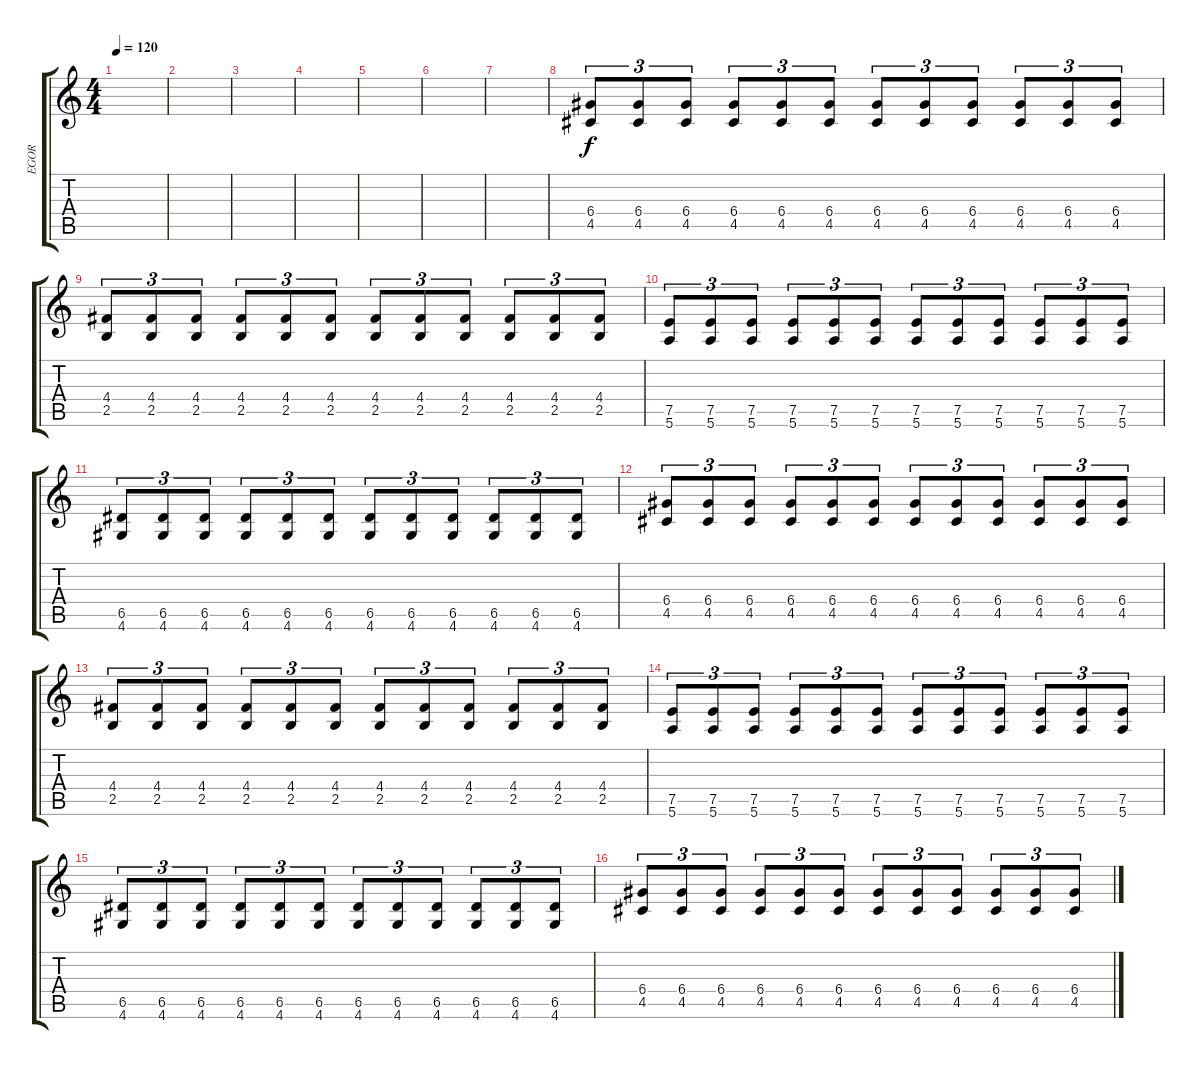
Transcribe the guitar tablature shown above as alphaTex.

\track ("EGOR" "EGOR") {instrument acousticguitarsteel}
\staff {score tabs}
\tuning (E4 B3 G3 D3 A2 E2) {hide}
\ts (4 4)
\tempo 120
\clef g2
\ks c
|
|
|
|
|
|
|
(6.4 4.5).8{tu (3 2)} (6.4 4.5).8{tu (3 2)} (6.4 4.5).8{tu (3 2)} (6.4 4.5).8{tu (3 2)} (6.4 4.5).8{tu (3 2)} (6.4 4.5).8{tu (3 2)} (6.4 4.5).8{tu (3 2)} (6.4 4.5).8{tu (3 2)} (6.4 4.5).8{tu (3 2)} (6.4 4.5).8{tu (3 2)} (6.4 4.5).8{tu (3 2)} (6.4 4.5).8{tu (3 2)} |
(4.4 2.5).8{tu (3 2)} (4.4 2.5).8{tu (3 2)} (4.4 2.5).8{tu (3 2)} (4.4 2.5).8{tu (3 2)} (4.4 2.5).8{tu (3 2)} (4.4 2.5).8{tu (3 2)} (4.4 2.5).8{tu (3 2)} (4.4 2.5).8{tu (3 2)} (4.4 2.5).8{tu (3 2)} (4.4 2.5).8{tu (3 2)} (4.4 2.5).8{tu (3 2)} (4.4 2.5).8{tu (3 2)} |
(7.5 5.6).8{tu (3 2)} (7.5 5.6).8{tu (3 2)} (7.5 5.6).8{tu (3 2)} (7.5 5.6).8{tu (3 2)} (7.5 5.6).8{tu (3 2)} (7.5 5.6).8{tu (3 2)} (7.5 5.6).8{tu (3 2)} (7.5 5.6).8{tu (3 2)} (7.5 5.6).8{tu (3 2)} (7.5 5.6).8{tu (3 2)} (7.5 5.6).8{tu (3 2)} (7.5 5.6).8{tu (3 2)} |
(6.5 4.6).8{tu (3 2)} (6.5 4.6).8{tu (3 2)} (6.5 4.6).8{tu (3 2)} (6.5 4.6).8{tu (3 2)} (6.5 4.6).8{tu (3 2)} (6.5 4.6).8{tu (3 2)} (6.5 4.6).8{tu (3 2)} (6.5 4.6).8{tu (3 2)} (6.5 4.6).8{tu (3 2)} (6.5 4.6).8{tu (3 2)} (6.5 4.6).8{tu (3 2)} (6.5 4.6).8{tu (3 2)} |
(6.4 4.5).8{tu (3 2)} (6.4 4.5).8{tu (3 2)} (6.4 4.5).8{tu (3 2)} (6.4 4.5).8{tu (3 2)} (6.4 4.5).8{tu (3 2)} (6.4 4.5).8{tu (3 2)} (6.4 4.5).8{tu (3 2)} (6.4 4.5).8{tu (3 2)} (6.4 4.5).8{tu (3 2)} (6.4 4.5).8{tu (3 2)} (6.4 4.5).8{tu (3 2)} (6.4 4.5).8{tu (3 2)} |
(4.4 2.5).8{tu (3 2)} (4.4 2.5).8{tu (3 2)} (4.4 2.5).8{tu (3 2)} (4.4 2.5).8{tu (3 2)} (4.4 2.5).8{tu (3 2)} (4.4 2.5).8{tu (3 2)} (4.4 2.5).8{tu (3 2)} (4.4 2.5).8{tu (3 2)} (4.4 2.5).8{tu (3 2)} (4.4 2.5).8{tu (3 2)} (4.4 2.5).8{tu (3 2)} (4.4 2.5).8{tu (3 2)} |
(7.5 5.6).8{tu (3 2)} (7.5 5.6).8{tu (3 2)} (7.5 5.6).8{tu (3 2)} (7.5 5.6).8{tu (3 2)} (7.5 5.6).8{tu (3 2)} (7.5 5.6).8{tu (3 2)} (7.5 5.6).8{tu (3 2)} (7.5 5.6).8{tu (3 2)} (7.5 5.6).8{tu (3 2)} (7.5 5.6).8{tu (3 2)} (7.5 5.6).8{tu (3 2)} (7.5 5.6).8{tu (3 2)} |
(6.5 4.6).8{tu (3 2)} (6.5 4.6).8{tu (3 2)} (6.5 4.6).8{tu (3 2)} (6.5 4.6).8{tu (3 2)} (6.5 4.6).8{tu (3 2)} (6.5 4.6).8{tu (3 2)} (6.5 4.6).8{tu (3 2)} (6.5 4.6).8{tu (3 2)} (6.5 4.6).8{tu (3 2)} (6.5 4.6).8{tu (3 2)} (6.5 4.6).8{tu (3 2)} (6.5 4.6).8{tu (3 2)} |
(6.4 4.5).8{tu (3 2) instrument distortionguitar} (6.4 4.5).8{tu (3 2)} (6.4 4.5).8{tu (3 2)} (6.4 4.5).8{tu (3 2)} (6.4 4.5).8{tu (3 2)} (6.4 4.5).8{tu (3 2)} (6.4 4.5).8{tu (3 2)} (6.4 4.5).8{tu (3 2)} (6.4 4.5).8{tu (3 2)} (6.4 4.5).8{tu (3 2)} (6.4 4.5).8{tu (3 2)} (6.4 4.5).8{tu (3 2)}
